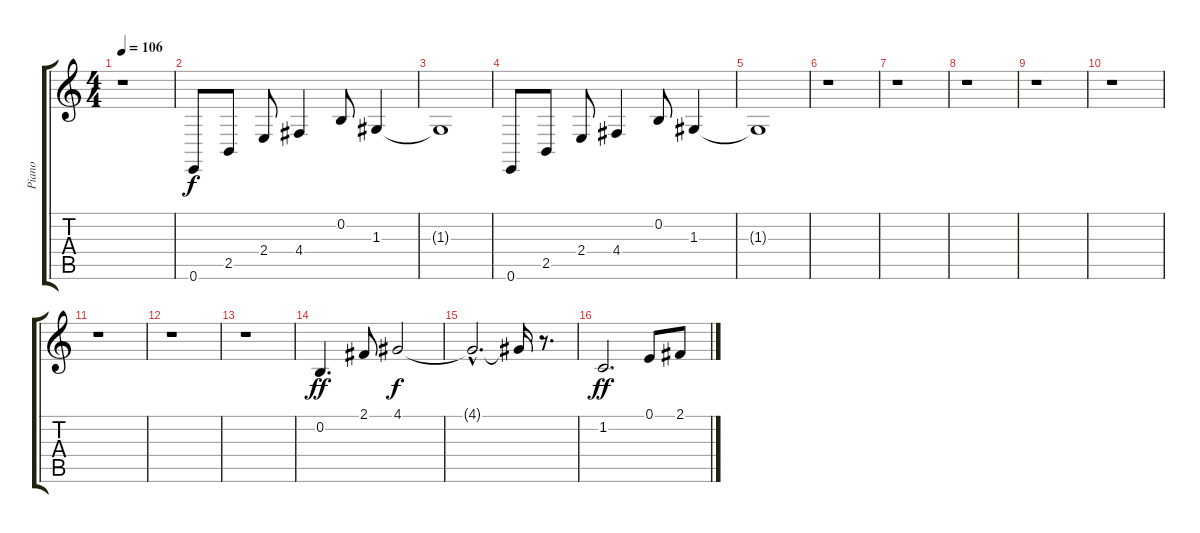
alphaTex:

\track ("Piano" "Piano") {instrument electricpiano2}
\staff {score tabs}
\tuning (E4 B3 G3 D3 A2 E2) {hide}
\ts (4 4)
\tempo 106
\clef g2
\ks c
r.1{dy f instrument electricpiano2} |
0.6.8 2.5.8 2.4.8 4.4.4 0.2.8 1.3.4 |
1.3{t}.1 |
0.6.8 2.5.8 2.4.8 4.4.4 0.2.8 1.3.4 |
1.3{t}.1 |
r.1 |
r.1 |
r.1 |
r.1 |
r.1 |
r.1 |
r.1 |
r.1 |
0.2.4{d dy ff} 2.1.8 4.1.2{dy f} |
4.1{hac t}.2{d} 4.1{t}.16 r.8{d} |
1.2.2{d dy ff} 0.1.8 2.1.8
